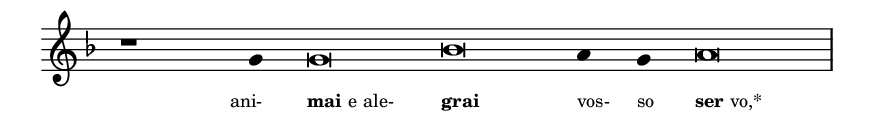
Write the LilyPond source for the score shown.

\version "2.20.0"
#(set! paper-alist (cons '("linha" . (cons (* 148 mm) (* 21 mm))) paper-alist))

\paper {
  #(set-paper-size "linha")
  ragged-right = ##f
}

\language "portugues"

%†

estrofea = {
  \chords{
    \cadenzaOn
%harmonia
%  r1 r4 do\breve sol:m~ sol4:m sol:m re\breve:m
%/harmonia
  }
  \fixed do' {
    \key fa \major
    \cadenzaOn
%recitação
    r1 sol4 sol\breve sib la4 sol la\breve \bar "|"
%/recitação
  }
  \addlyrics {
    \teeny
    \tweak self-alignment-X #1  \markup{ani-}
    \tweak self-alignment-X #-1 \markup{\bold{mai} e ale-}
    \tweak self-alignment-X #-1 \markup{\bold{grai}}
    \tweak self-alignment-X #-1  \markup{vos-}
    \tweak self-alignment-X #-1  \markup{so}
    \tweak self-alignment-X #-1 \markup{\bold{ser}vo,*}
  }
}

\book {
  \paper {
      indent = 0\mm
  }
    \header {
      %piece = "A"
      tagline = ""
    }
  \score {
    \new Staff <<
      \new Voice = "melody" \estrofea
    >>
    \layout {
      %indent = 0\cm
      \context {
        \Staff
        \remove "Time_signature_engraver"
        \hide Stem
      }
    }
  }
}
